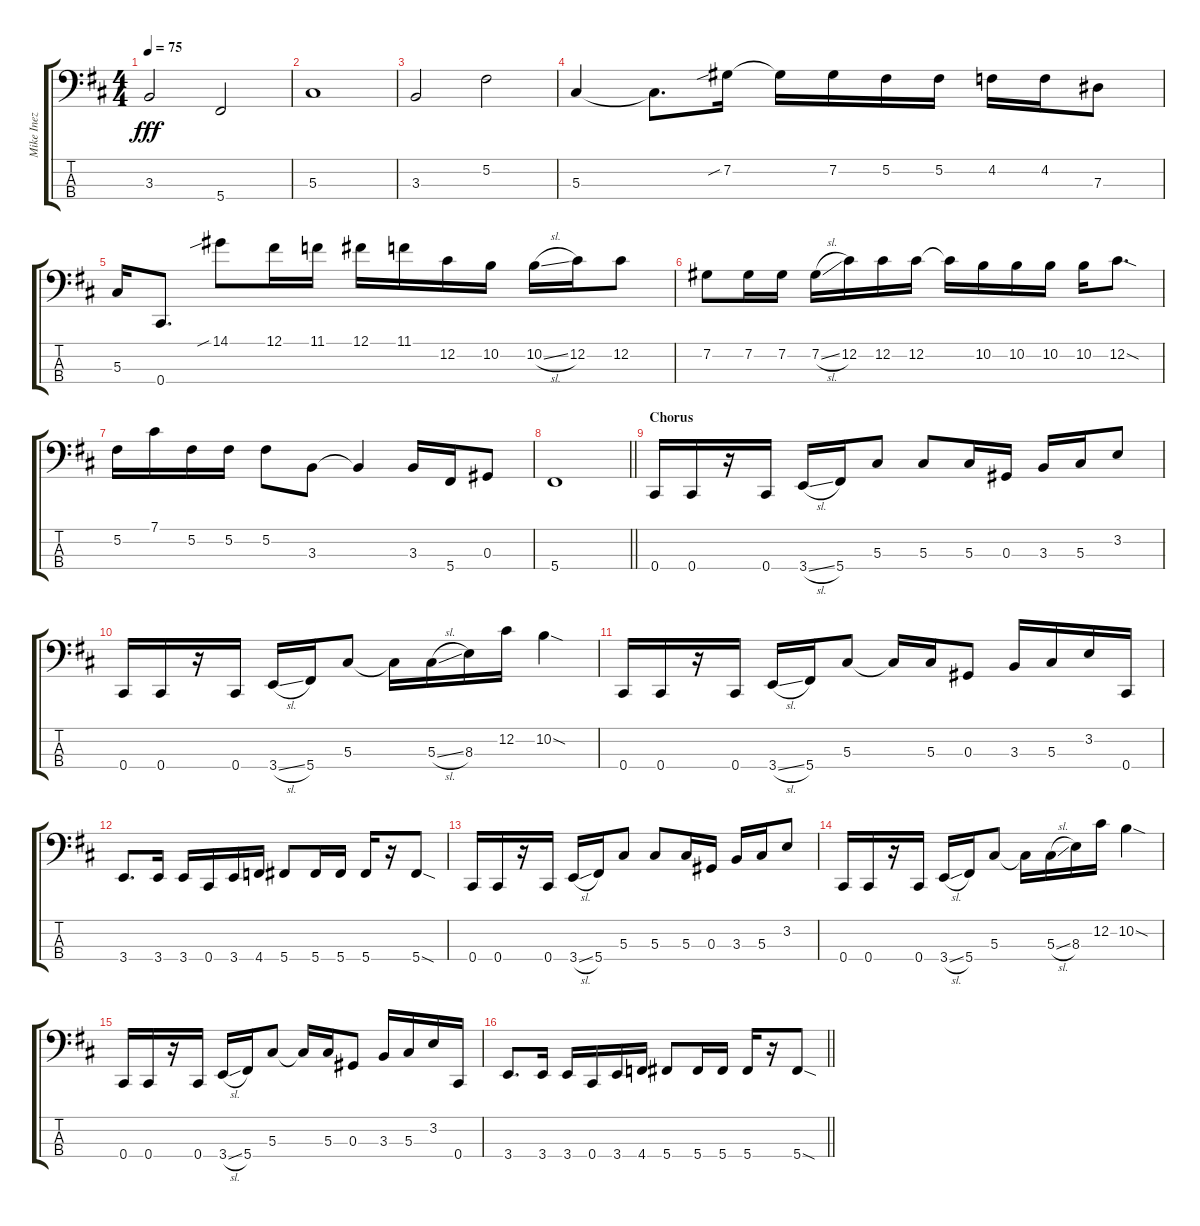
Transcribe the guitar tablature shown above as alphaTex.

\track ("Mike Inez - Bass" "Mike Inez ") {instrument electricbasspick}
\staff {score tabs}
\tuning (Gb2 Db2 Ab1 Db1) {hide}
\ts (4 4)
\tempo 75
\clef f4
\ks d
3.3.2{dy fff} 5.4.2 |
5.3.1 |
3.3.2 5.2.2 |
5.3.4 5.3{t}.8{d} 7.2{sib}.16 7.2{t}.16 7.2.16 5.2.16 5.2.16 4.2.16 4.2.16 7.3.8 |
5.3.16 0.4.8{d} 14.1{sib}.8 12.1.16 11.1.16 12.1.16 11.1.16 12.2.16 10.2.16 10.2{sl}.16 12.2.16 12.2.8 |
7.2.8 7.2.16 7.2.16 7.2{sl}.16 12.2.16 12.2.16 12.2.16 12.2{t}.16 10.2.16 10.2.16 10.2.16 10.2.16 12.2{sod}.8{d} |
5.2.16 7.1.16 5.2.16 5.2.16 5.2.8 3.3.8 3.3{t}.4 3.3.16 5.4.16 0.3.8 |
\barLineRight lightlight
5.4.1 |
\section ("" "Chorus")
0.4.16 0.4.16 r.16 0.4.16 3.4{sl}.16 5.4.16 5.3.8 5.3.8 5.3.16 0.3.16 3.3.16 5.3.16 3.2.8 |
0.4.16 0.4.16 r.16 0.4.16 3.4{sl}.16 5.4.16 5.3.8 5.3{t}.16 5.3{sl}.16 8.3.16 12.2.16 10.2{sod}.4 |
0.4.16 0.4.16 r.16 0.4.16 3.4{sl}.16 5.4.16 5.3.8 5.3{t}.16 5.3.16 0.3.8 3.3.16 5.3.16 3.2.16 0.4.16 |
3.4.8{d} 3.4.16 3.4.16 0.4.16 3.4.16 4.4.16 5.4.8 5.4.16 5.4.16 5.4.16 r.16 5.4{sod}.8 |
0.4.16 0.4.16 r.16 0.4.16 3.4{sl}.16 5.4.16 5.3.8 5.3.8 5.3.16 0.3.16 3.3.16 5.3.16 3.2.8 |
0.4.16 0.4.16 r.16 0.4.16 3.4{sl}.16 5.4.16 5.3.8 5.3{t}.16 5.3{sl}.16 8.3.16 12.2.16 10.2{sod}.4 |
0.4.16 0.4.16 r.16 0.4.16 3.4{sl}.16 5.4.16 5.3.8 5.3{t}.16 5.3.16 0.3.8 3.3.16 5.3.16 3.2.16 0.4.16 |
\barLineRight lightlight
3.4.8{d} 3.4.16 3.4.16 0.4.16 3.4.16 4.4.16 5.4.8 5.4.16 5.4.16 5.4.16 r.16 5.4{sod}.8
